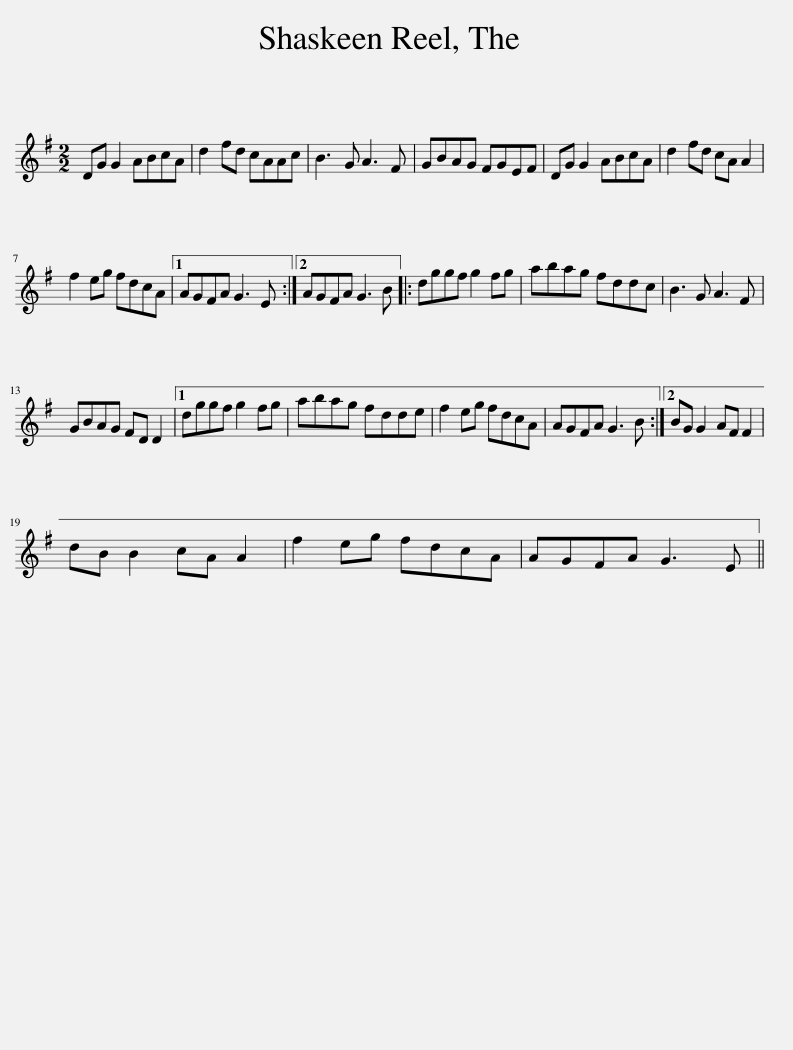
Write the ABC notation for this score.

X:1
L:1/8
M:2/2
I:linebreak $
K:G
V:1 treble
V:1
 DG G2 ABcA | d2 fd cAAc | B3 G A3 F | GBAG FGEF | DG G2 ABcA | %5
 d2 fd cA A2 |$ f2 eg fdcA |1 AGFA G3 E :|2 AGFA G3 B |: dggf g2 fg | %10
 abag fddc | B3 G A3 F |$ GBAG FD D2 |1 dggf g2 fg | abag fdde | %15
 f2 eg fdcA | AGFA G3 B :|2 BG G2 AF F2 |$ dB B2 cA A2 | f2 eg fdcA | %20
 AGFA G3 E || %21
